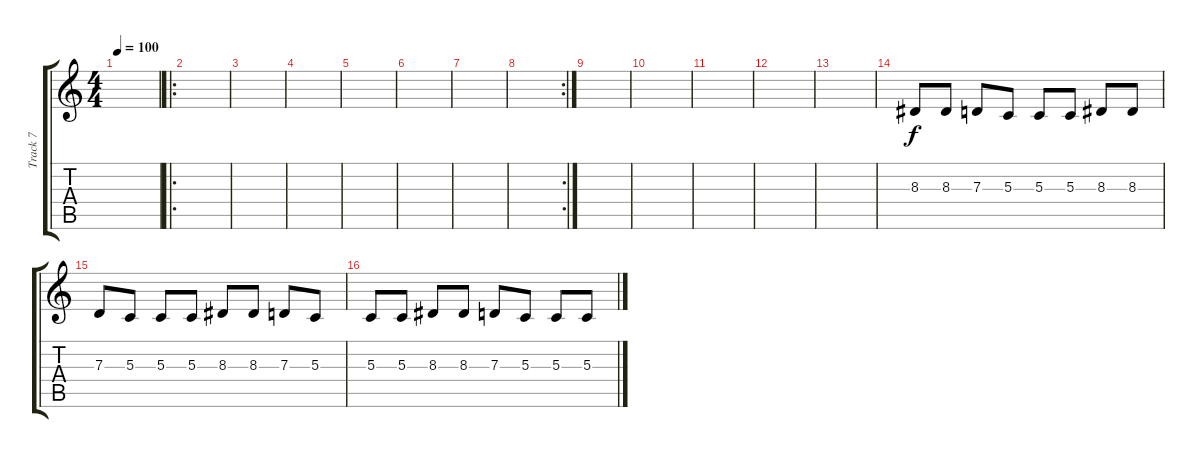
\track ("Track 7" "Track 7") {instrument orchestralharp}
\staff {score tabs}
\tuning (E4 B3 G3 D3 A2 E2) {hide}
\ts (4 4)
\tempo 100
\clef g2
\ks c
|
\ro
|
|
|
|
|
|
\rc 2
|
|
|
|
|
|
8.3.8 8.3.8 7.3.8 5.3.8 5.3.8 5.3.8 8.3.8 8.3.8 |
7.3.8 5.3.8 5.3.8 5.3.8 8.3.8 8.3.8 7.3.8 5.3.8 |
5.3.8 5.3.8 8.3.8 8.3.8 7.3.8 5.3.8 5.3.8 5.3.8
